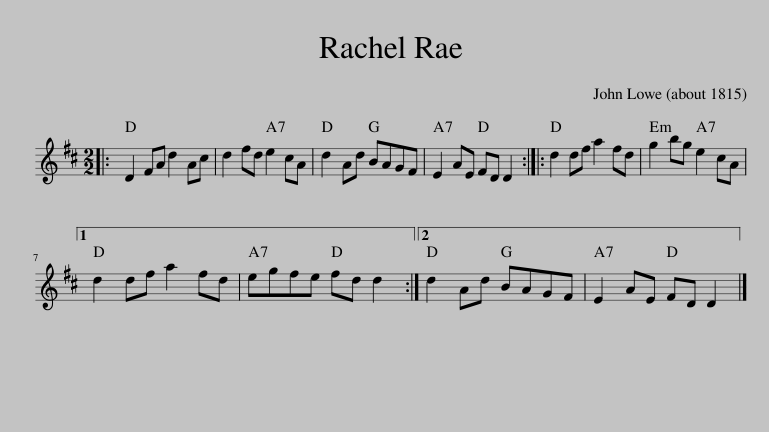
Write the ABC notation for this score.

X:1
L:1/8
M:2/2
I:linebreak $
K:D
V:1 treble
V:1
|: D2 FA d2 Ac | d2 fd e2 cA | d2 Ad BAGF | E2 AE FD D2 :: d2 df a2 fd | %5
 g2 bg e2 cA |1$ d2 df a2 fd | egfe fd d2 :|2 d2 Ad BAGF | E2 AE FD D2 |] %10
